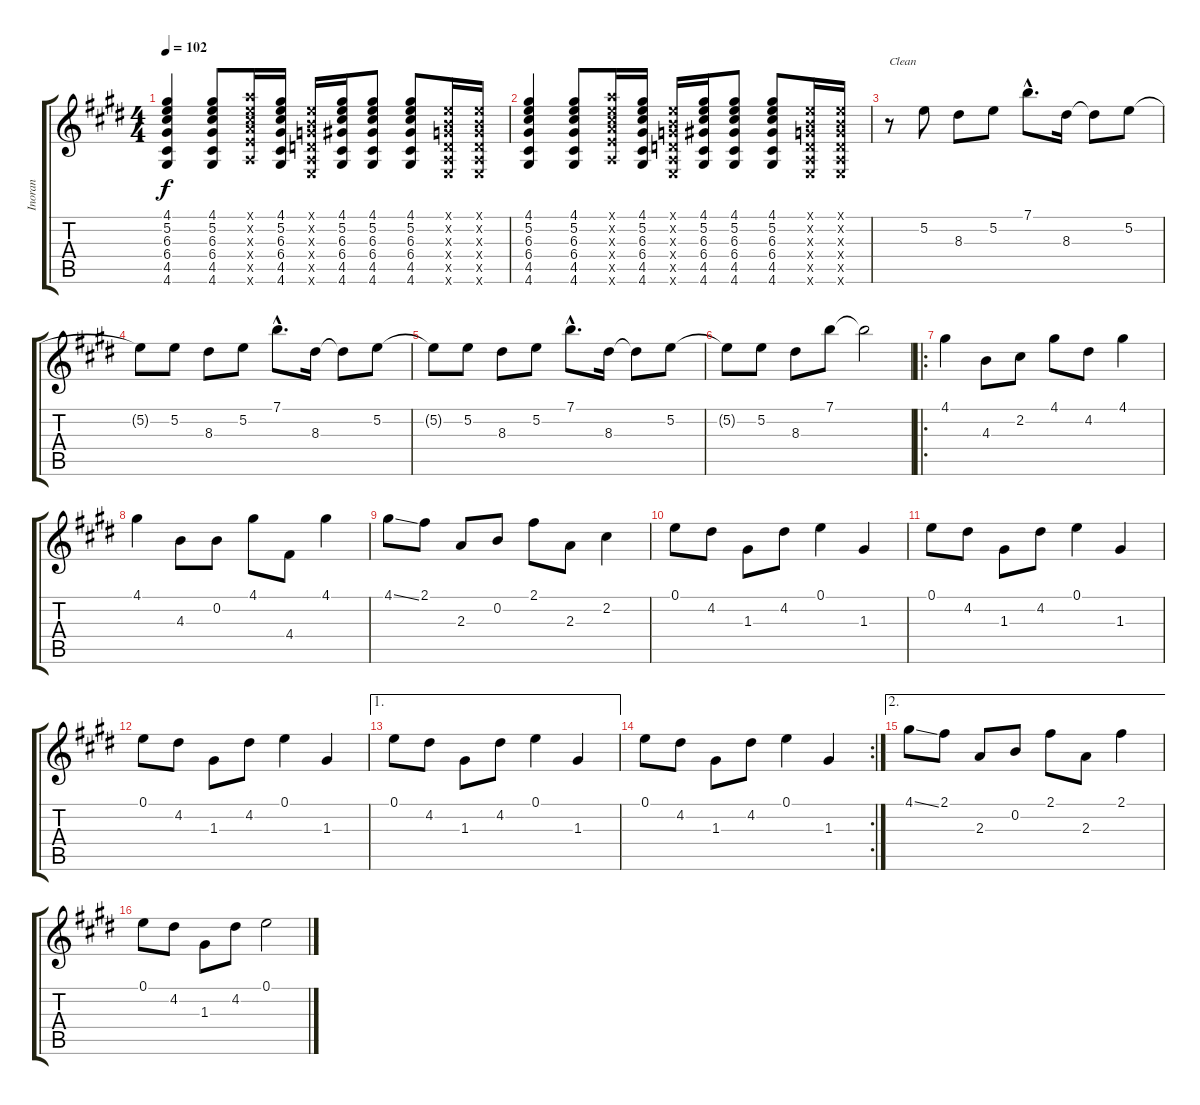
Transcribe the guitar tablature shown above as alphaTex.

\track ("Inoran" "Inoran") {instrument electricguitarclean}
\staff {score tabs}
\tuning (E4 B3 G3 D3 A2 E2) {hide}
\ts (4 4)
\tempo 102
\clef g2
\ks e
(4.1 5.2 6.3 6.4 4.5 4.6).4{dy f} (4.1 5.2 6.3 6.4 4.5 4.6).8 (5.1{x} 5.2{x} 6.3{x} 7.4{x} 7.5{x} 5.6{x}).16 (4.1 5.2 6.3 6.4 4.5 4.6).16 (0.1{x} 0.2{x} 0.3{x} 0.4{x} 0.5{x} 0.6{x}).16 (4.1 5.2 6.3 6.4 4.5 4.6).16 (4.1 5.2 6.3 6.4 4.5 4.6).8 (4.1 5.2 6.3 6.4 4.5 4.6).8 (0.1{x} 0.2{x} 0.3{x} 0.4{x} 0.5{x} 0.6{x}).16 (0.1{x} 0.2{x} 0.3{x} 0.4{x} 0.5{x} 0.6{x}).16 |
(4.1 5.2 6.3 6.4 4.5 4.6).4 (4.1 5.2 6.3 6.4 4.5 4.6).8 (5.1{x} 5.2{x} 6.3{x} 7.4{x} 7.5{x} 5.6{x}).16 (4.1 5.2 6.3 6.4 4.5 4.6).16 (0.1{x} 0.2{x} 0.3{x} 0.4{x} 0.5{x} 0.6{x}).16 (4.1 5.2 6.3 6.4 4.5 4.6).16 (4.1 5.2 6.3 6.4 4.5 4.6).8 (4.1 5.2 6.3 6.4 4.5 4.6).8 (0.1{x} 0.2{x} 0.3{x} 0.4{x} 0.5{x} 0.6{x}).16 (0.1{x} 0.2{x} 0.3{x} 0.4{x} 0.5{x} 0.6{x}).16 |
r.8{txt "Clean" instrument electricguitarclean} 5.2.8 8.3.8 5.2.8 7.1{hac}.8{d} 8.3.16 8.3{t}.8 5.2.8 |
5.2{t}.8 5.2.8 8.3.8 5.2.8 7.1{hac}.8{d} 8.3.16 8.3{t}.8 5.2.8 |
5.2{t}.8 5.2.8 8.3.8 5.2.8 7.1{hac}.8{d} 8.3.16 8.3{t}.8 5.2.8 |
5.2{t}.8 5.2.8 8.3.8 7.1.8 7.1{t}.2 |
\ro
4.1.4 4.3.8 2.2.8 4.1.8 4.2.8 4.1.4 |
4.1.4 4.3.8 0.2.8 4.1.8 4.4.8 4.1.4 |
4.1{ss}.8 2.1.8 2.3.8 0.2.8 2.1.8 2.3.8 2.2.4 |
0.1.8 4.2.8 1.3.8 4.2.8 0.1.4 1.3.4 |
0.1.8 4.2.8 1.3.8 4.2.8 0.1.4 1.3.4 |
0.1.8 4.2.8 1.3.8 4.2.8 0.1.4 1.3.4 |
\ae 1
0.1.8 4.2.8 1.3.8 4.2.8 0.1.4 1.3.4 |
\rc 2
0.1.8 4.2.8 1.3.8 4.2.8 0.1.4 1.3.4 |
\ae 2
4.1{ss}.8 2.1.8 2.3.8 0.2.8 2.1.8 2.3.8 2.1.4 |
0.1.8 4.2.8 1.3.8 4.2.8 0.1.2
